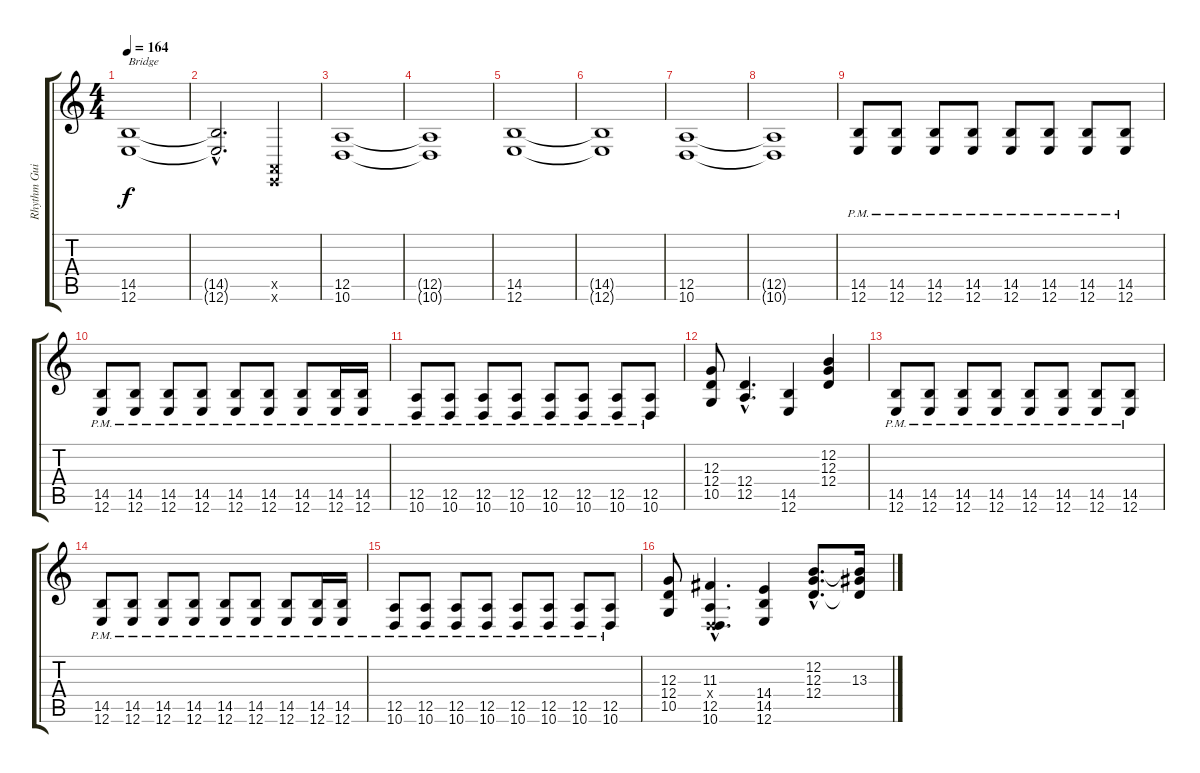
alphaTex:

\track ("Rhythm Guitar 2" "Rhythm Gui") {instrument lead1square}
\staff {score tabs}
\tuning (E4 B3 G3 D3 A2 E2) {hide}
\ts (4 4)
\tempo 164
\clef g2
\ks c
(14.5 12.6).1{txt "Bridge" dy f} |
(14.5{hac t} 12.6{hac t}).2{d} (0.5{x} 0.6{x}).4 |
(12.5 10.6).1 |
(12.5{t} 10.6{t}).1 |
(14.5 12.6).1 |
(14.5{t} 12.6{t}).1 |
(12.5 10.6).1 |
(12.5{t} 10.6{t}).1 |
(14.5{pm} 12.6).8 (14.5{pm} 12.6).8 (14.5{pm} 12.6).8 (14.5{pm} 12.6).8 (14.5{pm} 12.6).8 (14.5{pm} 12.6).8 (14.5{pm} 12.6).8 (14.5{pm} 12.6).8 |
(14.5{pm} 12.6).8 (14.5{pm} 12.6).8 (14.5{pm} 12.6).8 (14.5{pm} 12.6).8 (14.5{pm} 12.6).8 (14.5{pm} 12.6).8 (14.5{pm} 12.6).8 (14.5{pm} 12.6).16 (14.5{pm} 12.6).16 |
(12.5{pm} 10.6).8 (12.5{pm} 10.6).8 (12.5{pm} 10.6).8 (12.5{pm} 10.6).8 (12.5{pm} 10.6).8 (12.5{pm} 10.6).8 (12.5{pm} 10.6).8 (12.5{pm} 10.6).8 |
(12.3 12.4 10.5).8 (12.4{hac} 12.5{hac}).4{d} (14.5 12.6).4 (12.2 12.3 12.4).4 |
(14.5{pm} 12.6).8 (14.5{pm} 12.6).8 (14.5{pm} 12.6).8 (14.5{pm} 12.6).8 (14.5{pm} 12.6).8 (14.5{pm} 12.6).8 (14.5{pm} 12.6).8 (14.5{pm} 12.6).8 |
(14.5{pm} 12.6).8 (14.5{pm} 12.6).8 (14.5{pm} 12.6).8 (14.5{pm} 12.6).8 (14.5{pm} 12.6).8 (14.5{pm} 12.6).8 (14.5{pm} 12.6).8 (14.5{pm} 12.6).16 (14.5 12.6{pm}).16 |
(12.5{pm} 10.6).8 (12.5{pm} 10.6).8 (12.5{pm} 10.6).8 (12.5{pm} 10.6).8 (12.5{pm} 10.6).8 (12.5{pm} 10.6).8 (12.5{pm} 10.6).8 (12.5{pm} 10.6).8 |
(12.3 12.4 10.5).8 (11.3{hac} 0.4{hac x} 12.5{hac} 10.6{hac}).4{d} (14.4 14.5 12.6).4 (12.2{hac} 12.3{hac} 12.4{hac}).8{d} (12.2{t} 13.3 12.4{t}).16
